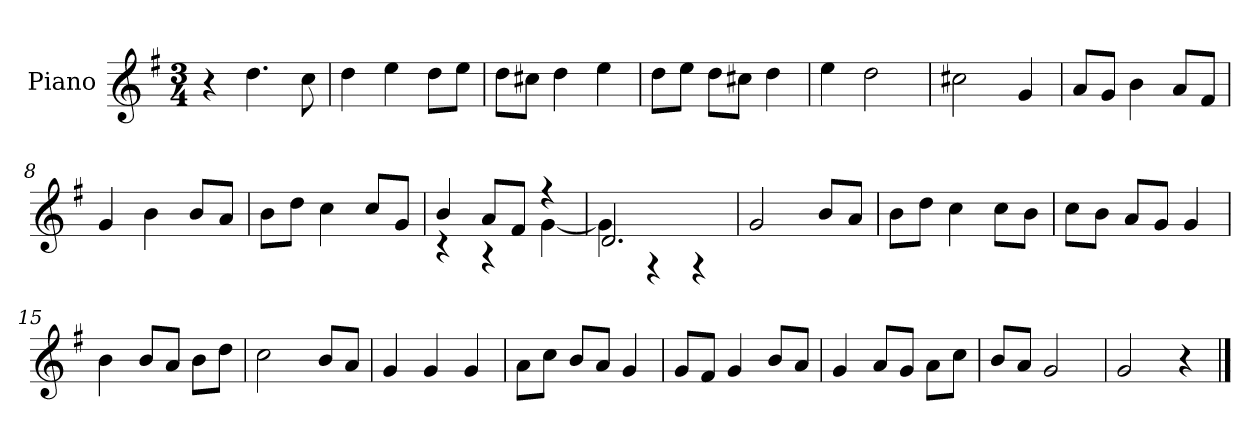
**kern
*part1
*staff1
*I"Piano
*I'P-no
*clefG2
*k[f#]
*M3/4
*MM180
=1
4r
4.dd\
8cc\
=2
4dd\
4ee\
8dd\L
8ee\J
=3
8dd\L
8cc#X\J
4dd\
4ee\
=4
8dd\L
8ee\J
8dd\L
8cc#X\J
4dd\
=5
4ee\
2dd\
=6
2cc#X\
4g/
=7
8a/L
8g/J
4b\
8a/L
8f#/J
=8
4g/
4b\
8b/L
8a/J
!!LO:LB:g=z
=9
8b\L
8dd\J
4cc\
8cc/L
8g/J
=10
*^
4b/	4r
8a/L	4r
8f#/J	.
4r	[4g\
=11	=11
2.d/	4g\]
.	4r
.	4r
*v	*v
=12
2g/
8b/L
8a/J
=13
8b\L
8dd\J
4cc\
8cc\L
8b\J
=14
8cc\L
8b\J
8a/L
8g/J
4g/
=15
4b\
8b/L
8a/J
8b\L
8dd\J
=16
2cc\
8b/L
8a/J
=17
4g/
4g/
4g/
!!LO:LB:g=z
=18
8a\L
8cc\J
8b/L
8a/J
4g/
=19
8g/L
8f#/J
4g/
8b/L
8a/J
=20
4g/
8a/L
8g/J
8a\L
8cc\J
=21
8b/L
8a/J
2g/
=22
2g/
4r
==
*-
